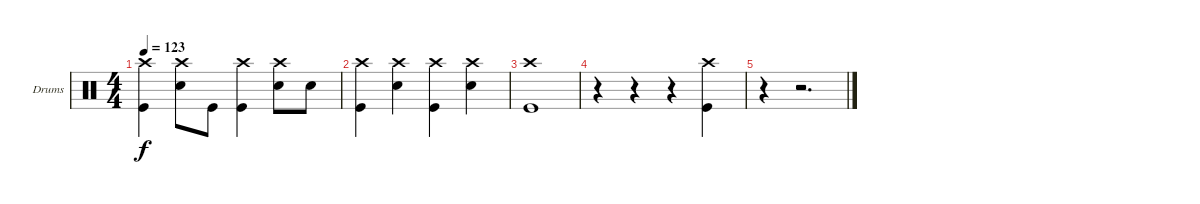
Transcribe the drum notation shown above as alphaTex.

\bracketExtendMode groupsimilarinstruments
\firstSystemTrackNameOrientation horizontal
\otherSystemsTrackNameOrientation horizontal
\track ("Drumkit" "Drums") {instrument percussion}
\staff {score}
\articulation defaults
\ts (4 4)
\tempo 123
\clef neutral
\ks c
("Crash high (hit)" "Kick (hit)").4{dy f} ("Crash high (hit)" "Snare (hit) 2").8 "Kick (hit)".8 ("Crash high (hit)" "Kick (hit)").4 ("Crash high (hit)" "Snare (hit) 2").8 "Snare (hit) 2".8 |
("Crash high (hit)" "Kick (hit)").4 ("Crash high (hit)" "Snare (hit) 2").4 ("Crash high (hit)" "Kick (hit)").4 ("Crash high (hit)" "Snare (hit) 2").4 |
("Crash high (hit)" "Kick (hit)").1 |
r.4 r.4 r.4 ("Crash high (hit)" "Kick (hit)").4 |
r.4 r.2{d}
